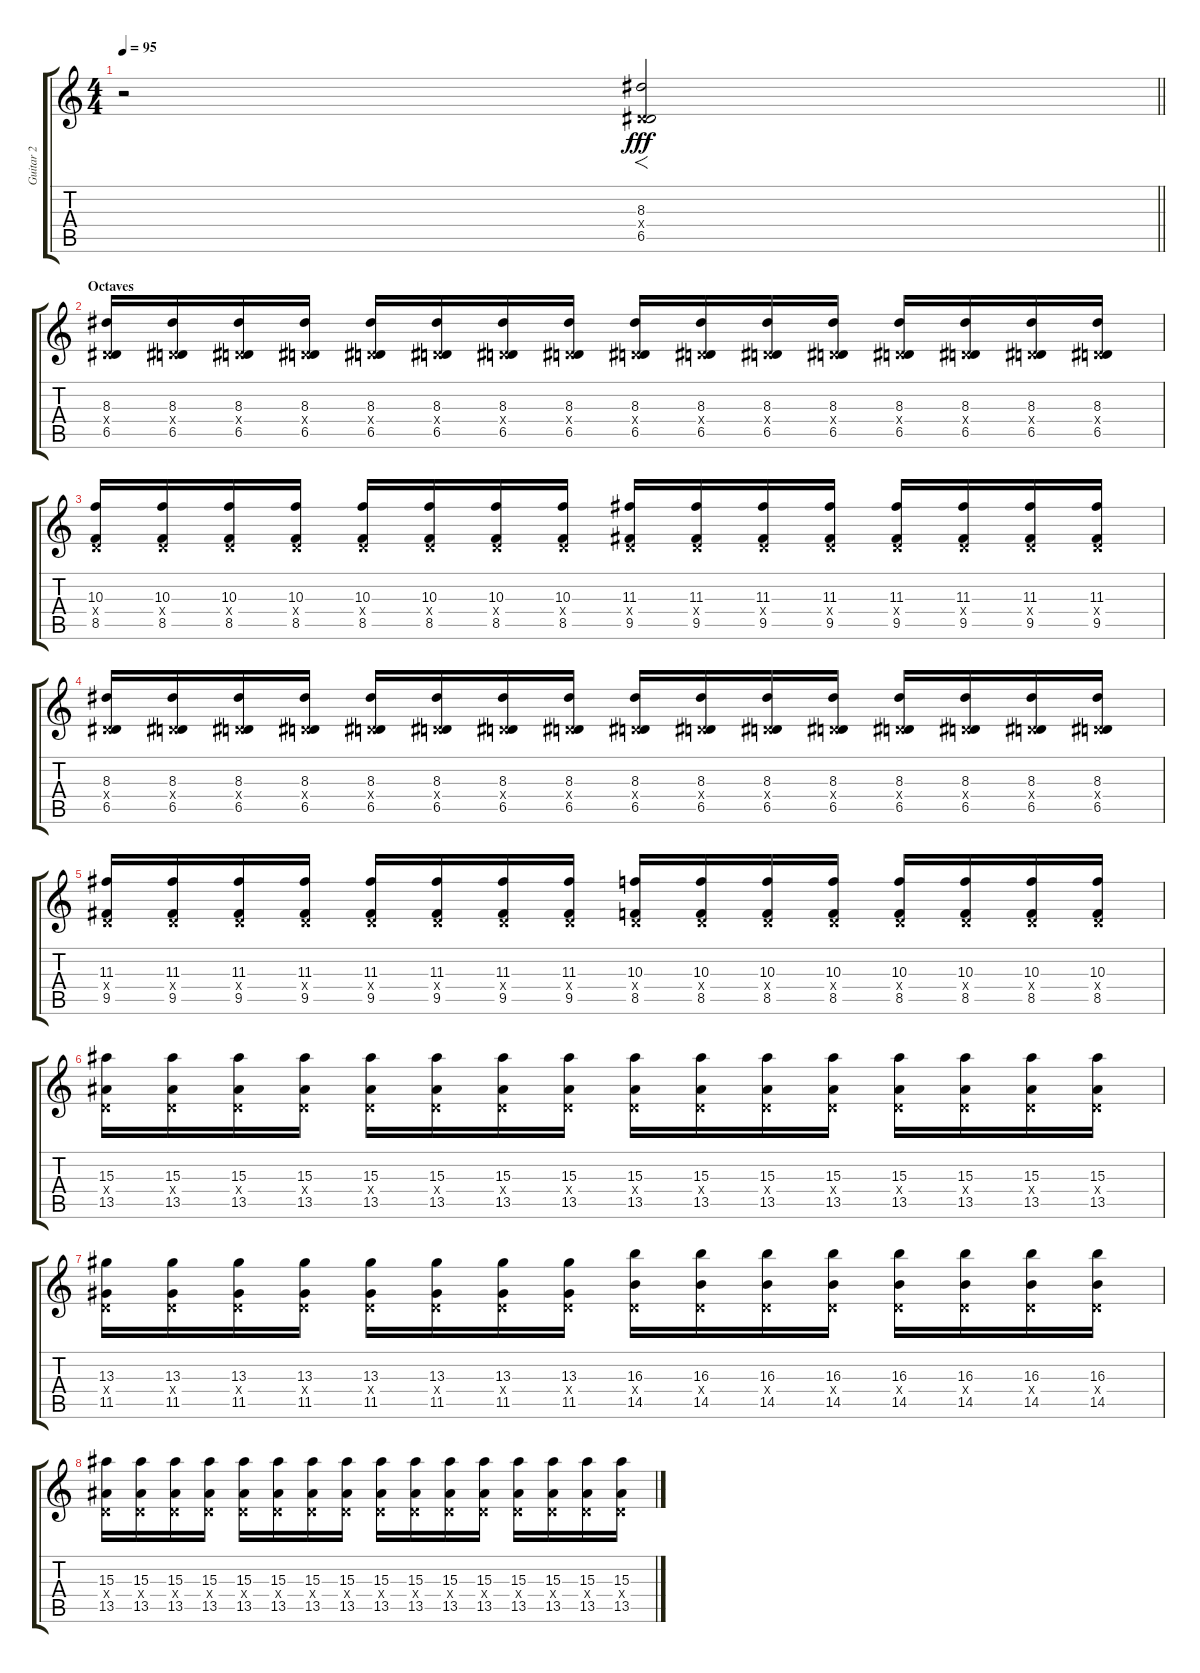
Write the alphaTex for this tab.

\track ("Guitar 2" "Guitar 2") {instrument distortionguitar}
\staff {score tabs}
\tuning (E4 B3 G3 D3 A2 D2) {hide}
\ts (4 4)
\tempo 95
\clef g2
\barLineRight lightlight
\ks c
r.2{dy fff} (8.3 0.4{x} 6.5).2{f} |
\section ("" "Octaves")
(8.3 0.4{x} 6.5).16 (8.3 0.4{x} 6.5).16 (8.3 0.4{x} 6.5).16 (8.3 0.4{x} 6.5).16 (8.3 0.4{x} 6.5).16 (8.3 0.4{x} 6.5).16 (8.3 0.4{x} 6.5).16 (8.3 0.4{x} 6.5).16 (8.3 0.4{x} 6.5).16 (8.3 0.4{x} 6.5).16 (8.3 0.4{x} 6.5).16 (8.3 0.4{x} 6.5).16 (8.3 0.4{x} 6.5).16 (8.3 0.4{x} 6.5).16 (8.3 0.4{x} 6.5).16 (8.3 0.4{x} 6.5).16 |
(10.3 0.4{x} 8.5).16 (10.3 0.4{x} 8.5).16 (10.3 0.4{x} 8.5).16 (10.3 0.4{x} 8.5).16 (10.3 0.4{x} 8.5).16 (10.3 0.4{x} 8.5).16 (10.3 0.4{x} 8.5).16 (10.3 0.4{x} 8.5).16 (11.3 0.4{x} 9.5).16 (11.3 0.4{x} 9.5).16 (11.3 0.4{x} 9.5).16 (11.3 0.4{x} 9.5).16 (11.3 0.4{x} 9.5).16 (11.3 0.4{x} 9.5).16 (11.3 0.4{x} 9.5).16 (11.3 0.4{x} 9.5).16 |
(8.3 0.4{x} 6.5).16 (8.3 0.4{x} 6.5).16 (8.3 0.4{x} 6.5).16 (8.3 0.4{x} 6.5).16 (8.3 0.4{x} 6.5).16 (8.3 0.4{x} 6.5).16 (8.3 0.4{x} 6.5).16 (8.3 0.4{x} 6.5).16 (8.3 0.4{x} 6.5).16 (8.3 0.4{x} 6.5).16 (8.3 0.4{x} 6.5).16 (8.3 0.4{x} 6.5).16 (8.3 0.4{x} 6.5).16 (8.3 0.4{x} 6.5).16 (8.3 0.4{x} 6.5).16 (8.3 0.4{x} 6.5).16 |
(11.3 0.4{x} 9.5).16 (11.3 0.4{x} 9.5).16 (11.3 0.4{x} 9.5).16 (11.3 0.4{x} 9.5).16 (11.3 0.4{x} 9.5).16 (11.3 0.4{x} 9.5).16 (11.3 0.4{x} 9.5).16 (11.3 0.4{x} 9.5).16 (10.3 0.4{x} 8.5).16 (10.3 0.4{x} 8.5).16 (10.3 0.4{x} 8.5).16 (10.3 0.4{x} 8.5).16 (10.3 0.4{x} 8.5).16 (10.3 0.4{x} 8.5).16 (10.3 0.4{x} 8.5).16 (10.3 0.4{x} 8.5).16 |
(15.3 0.4{x} 13.5).16 (15.3 0.4{x} 13.5).16 (15.3 0.4{x} 13.5).16 (15.3 0.4{x} 13.5).16 (15.3 0.4{x} 13.5).16 (15.3 0.4{x} 13.5).16 (15.3 0.4{x} 13.5).16 (15.3 0.4{x} 13.5).16 (15.3 0.4{x} 13.5).16 (15.3 0.4{x} 13.5).16 (15.3 0.4{x} 13.5).16 (15.3 0.4{x} 13.5).16 (15.3 0.4{x} 13.5).16 (15.3 0.4{x} 13.5).16 (15.3 0.4{x} 13.5).16 (15.3 0.4{x} 13.5).16 |
(13.3 0.4{x} 11.5).16 (13.3 0.4{x} 11.5).16 (13.3 0.4{x} 11.5).16 (13.3 0.4{x} 11.5).16 (13.3 0.4{x} 11.5).16 (13.3 0.4{x} 11.5).16 (13.3 0.4{x} 11.5).16 (13.3 0.4{x} 11.5).16 (16.3 0.4{x} 14.5).16 (16.3 0.4{x} 14.5).16 (16.3 0.4{x} 14.5).16 (16.3 0.4{x} 14.5).16 (16.3 0.4{x} 14.5).16 (16.3 0.4{x} 14.5).16 (16.3 0.4{x} 14.5).16 (16.3 0.4{x} 14.5).16 |
(15.3 0.4{x} 13.5).16 (15.3 0.4{x} 13.5).16 (15.3 0.4{x} 13.5).16 (15.3 0.4{x} 13.5).16 (15.3 0.4{x} 13.5).16 (15.3 0.4{x} 13.5).16 (15.3 0.4{x} 13.5).16 (15.3 0.4{x} 13.5).16 (15.3 0.4{x} 13.5).16 (15.3 0.4{x} 13.5).16 (15.3 0.4{x} 13.5).16 (15.3 0.4{x} 13.5).16 (15.3 0.4{x} 13.5).16 (15.3 0.4{x} 13.5).16 (15.3 0.4{x} 13.5).16 (15.3 0.4{x} 13.5).16
